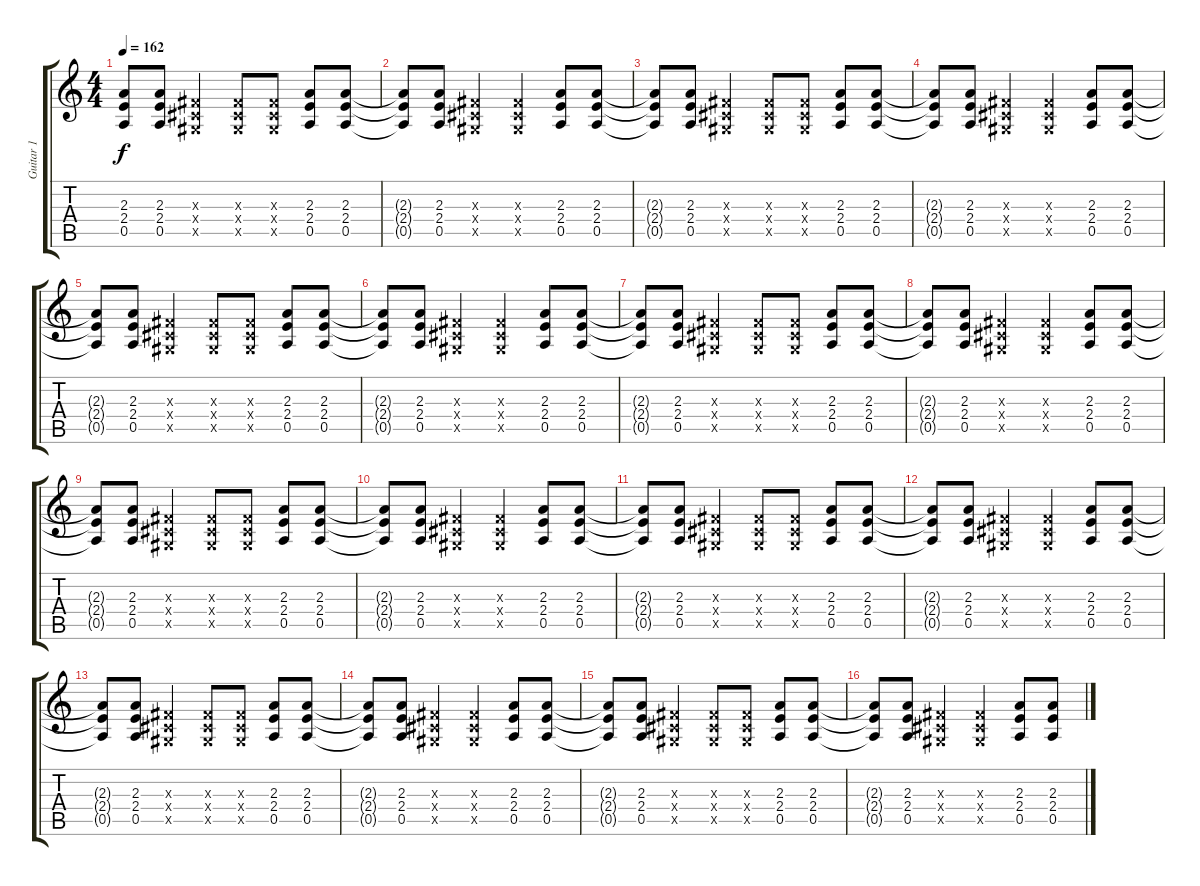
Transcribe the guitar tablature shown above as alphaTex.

\track ("Guitar 1" "Guitar 1") {instrument overdrivenguitar}
\staff {score tabs}
\tuning (E4 B3 G3 D3 A2 E2) {hide}
\ts (4 4)
\tempo 162
\clef g2
\ks c
(2.3{t} 2.4{t} 0.5{t}).8{dy f} (2.3 2.4 0.5).8 (-1.3{x} -1.4{x} -1.5{x}).4 (-1.3{x} -1.4{x} -1.5{x}).8 (-1.3{x} -1.4{x} -1.5{x}).8 (2.3 2.4 0.5).8 (2.3 2.4 0.5).8 |
(2.3{t} 2.4{t} 0.5{t}).8 (2.3 2.4 0.5).8 (-1.3{x} -1.4{x} -1.5{x}).4 (-1.3{x} -1.4{x} -1.5{x}).4 (2.3 2.4 0.5).8 (2.3 2.4 0.5).8 |
(2.3{t} 2.4{t} 0.5{t}).8 (2.3 2.4 0.5).8 (-1.3{x} -1.4{x} -1.5{x}).4 (-1.3{x} -1.4{x} -1.5{x}).8 (-1.3{x} -1.4{x} -1.5{x}).8 (2.3 2.4 0.5).8 (2.3 2.4 0.5).8 |
(2.3{t} 2.4{t} 0.5{t}).8 (2.3 2.4 0.5).8 (-1.3{x} -1.4{x} -1.5{x}).4 (-1.3{x} -1.4{x} -1.5{x}).4 (2.3 2.4 0.5).8 (2.3 2.4 0.5).8 |
(2.3{t} 2.4{t} 0.5{t}).8 (2.3 2.4 0.5).8 (-1.3{x} -1.4{x} -1.5{x}).4 (-1.3{x} -1.4{x} -1.5{x}).8 (-1.3{x} -1.4{x} -1.5{x}).8 (2.3 2.4 0.5).8 (2.3 2.4 0.5).8 |
(2.3{t} 2.4{t} 0.5{t}).8 (2.3 2.4 0.5).8 (-1.3{x} -1.4{x} -1.5{x}).4 (-1.3{x} -1.4{x} -1.5{x}).4 (2.3 2.4 0.5).8 (2.3 2.4 0.5).8 |
(2.3{t} 2.4{t} 0.5{t}).8 (2.3 2.4 0.5).8 (-1.3{x} -1.4{x} -1.5{x}).4 (-1.3{x} -1.4{x} -1.5{x}).8 (-1.3{x} -1.4{x} -1.5{x}).8 (2.3 2.4 0.5).8 (2.3 2.4 0.5).8 |
(2.3{t} 2.4{t} 0.5{t}).8 (2.3 2.4 0.5).8 (-1.3{x} -1.4{x} -1.5{x}).4 (-1.3{x} -1.4{x} -1.5{x}).4 (2.3 2.4 0.5).8 (2.3 2.4 0.5).8 |
(2.3{t} 2.4{t} 0.5{t}).8 (2.3 2.4 0.5).8 (-1.3{x} -1.4{x} -1.5{x}).4 (-1.3{x} -1.4{x} -1.5{x}).8 (-1.3{x} -1.4{x} -1.5{x}).8 (2.3 2.4 0.5).8 (2.3 2.4 0.5).8 |
(2.3{t} 2.4{t} 0.5{t}).8 (2.3 2.4 0.5).8 (-1.3{x} -1.4{x} -1.5{x}).4 (-1.3{x} -1.4{x} -1.5{x}).4 (2.3 2.4 0.5).8 (2.3 2.4 0.5).8 |
(2.3{t} 2.4{t} 0.5{t}).8 (2.3 2.4 0.5).8 (-1.3{x} -1.4{x} -1.5{x}).4 (-1.3{x} -1.4{x} -1.5{x}).8 (-1.3{x} -1.4{x} -1.5{x}).8 (2.3 2.4 0.5).8 (2.3 2.4 0.5).8 |
(2.3{t} 2.4{t} 0.5{t}).8 (2.3 2.4 0.5).8 (-1.3{x} -1.4{x} -1.5{x}).4 (-1.3{x} -1.4{x} -1.5{x}).4 (2.3 2.4 0.5).8 (2.3 2.4 0.5).8 |
(2.3{t} 2.4{t} 0.5{t}).8 (2.3 2.4 0.5).8 (-1.3{x} -1.4{x} -1.5{x}).4 (-1.3{x} -1.4{x} -1.5{x}).8 (-1.3{x} -1.4{x} -1.5{x}).8 (2.3 2.4 0.5).8 (2.3 2.4 0.5).8 |
(2.3{t} 2.4{t} 0.5{t}).8 (2.3 2.4 0.5).8 (-1.3{x} -1.4{x} -1.5{x}).4 (-1.3{x} -1.4{x} -1.5{x}).4 (2.3 2.4 0.5).8 (2.3 2.4 0.5).8 |
(2.3{t} 2.4{t} 0.5{t}).8 (2.3 2.4 0.5).8 (-1.3{x} -1.4{x} -1.5{x}).4 (-1.3{x} -1.4{x} -1.5{x}).8 (-1.3{x} -1.4{x} -1.5{x}).8 (2.3 2.4 0.5).8 (2.3 2.4 0.5).8 |
(2.3{t} 2.4{t} 0.5{t}).8 (2.3 2.4 0.5).8 (-1.3{x} -1.4{x} -1.5{x}).4 (-1.3{x} -1.4{x} -1.5{x}).4 (2.3 2.4 0.5).8 (2.3 2.4 0.5).8
